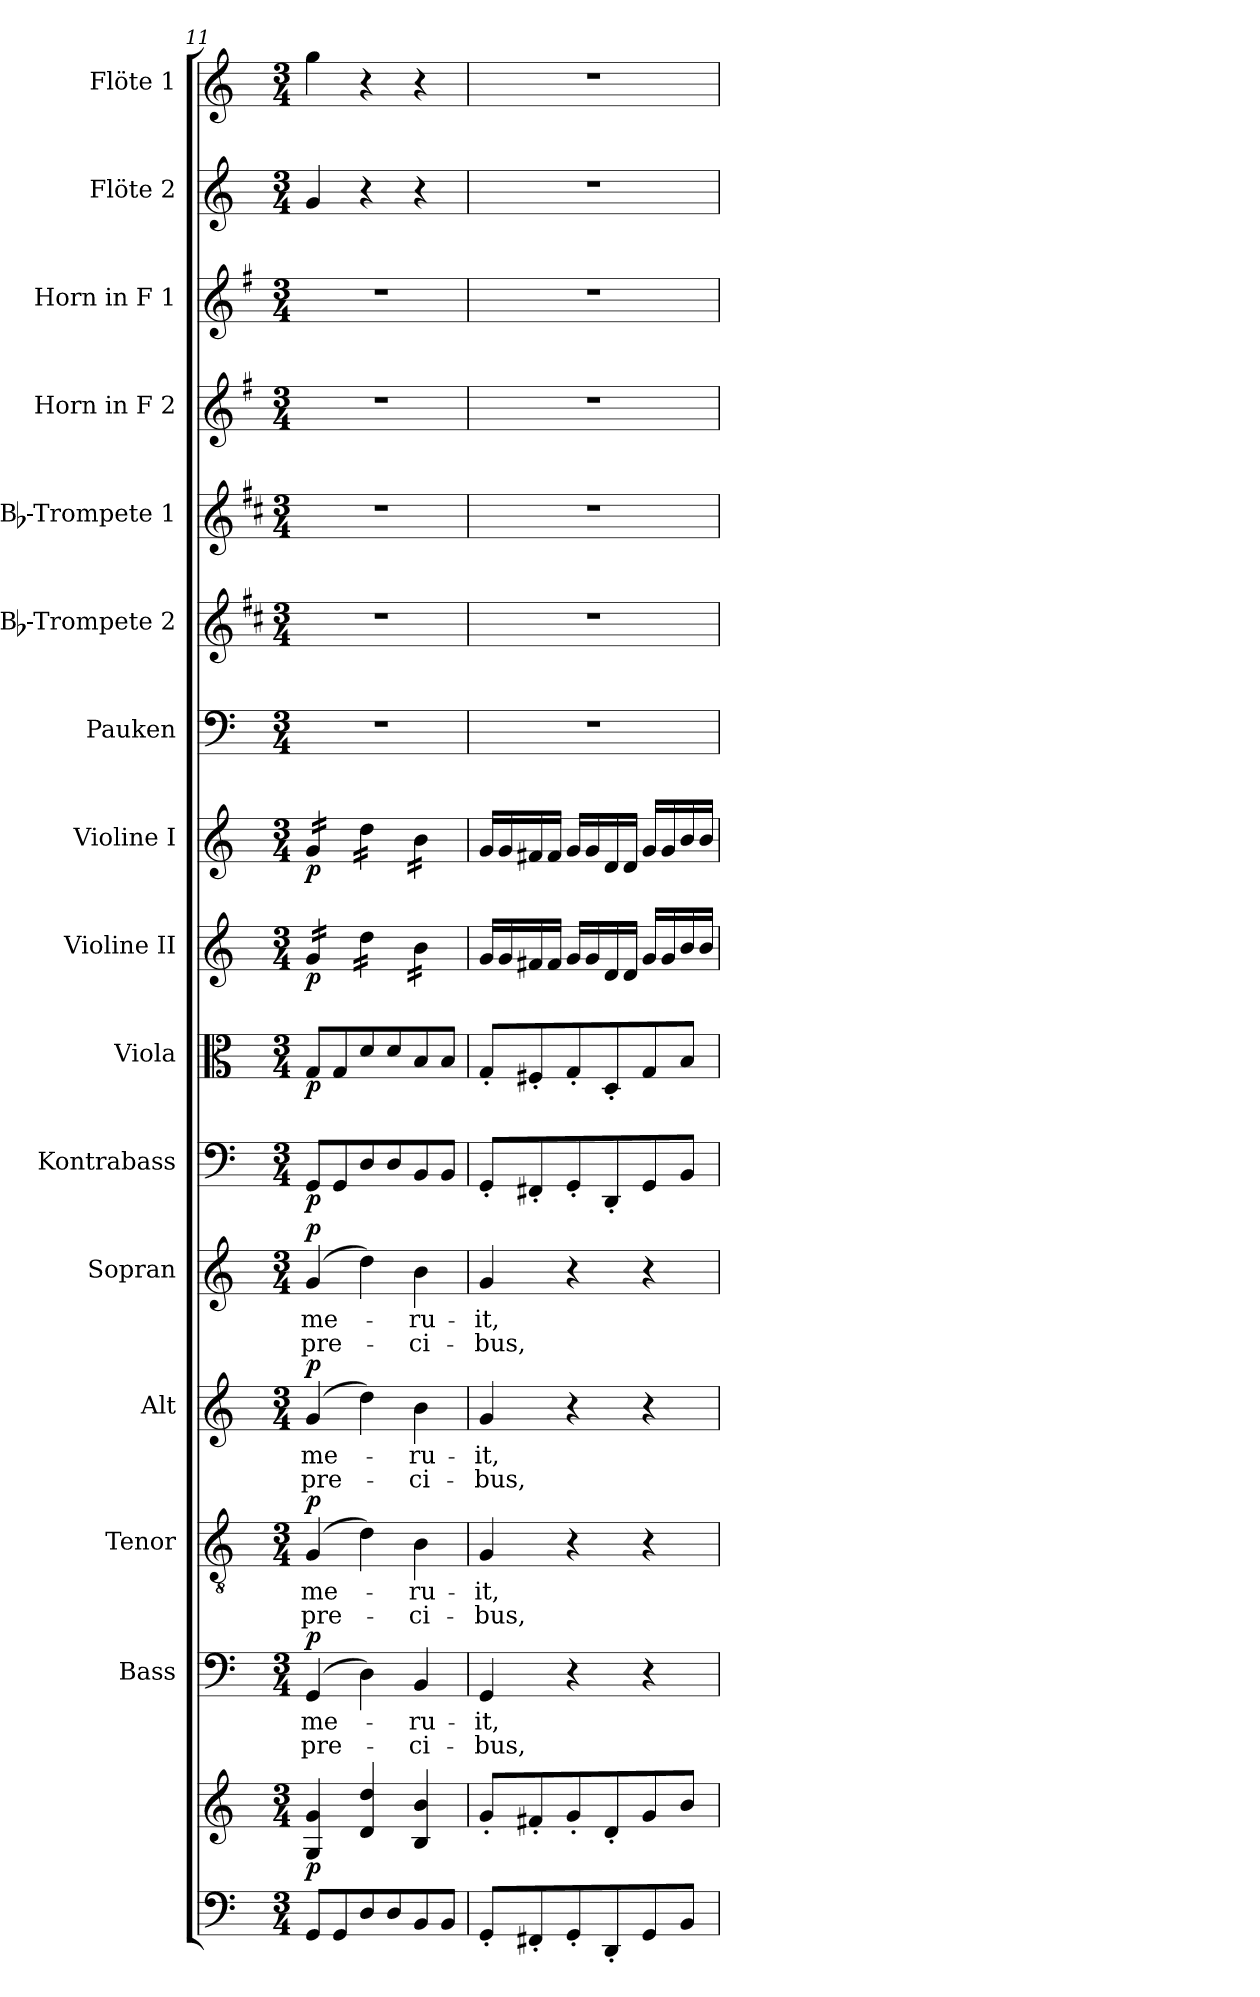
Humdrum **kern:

**kern	**kern	**dynam	**kern	**text	**text	**dynam	**kern	**text	**text	**dynam	**kern	**text	**text	**dynam	**kern	**text	**text	**dynam	**kern	**dynam	**kern	**dynam	**kern	**dynam	**kern	**dynam	**kern	**kern	**kern	**kern	**kern	**kern	**kern
*part16	*part16	*part16	*part15	*part15	*part15	*part15	*part14	*part14	*part14	*part14	*part13	*part13	*part13	*part13	*part12	*part12	*part12	*part12	*part11	*part11	*part10	*part10	*part9	*part9	*part8	*part8	*part7	*part6	*part5	*part4	*part3	*part2	*part1
*staff17	*staff16	*staff16/17	*staff15	*staff15	*staff15	*staff15	*staff14	*staff14	*staff14	*staff14	*staff13	*staff13	*staff13	*staff13	*staff12	*staff12	*staff12	*staff12	*staff11	*staff11	*staff10	*staff10	*staff9	*staff9	*staff8	*staff8	*staff7	*staff6	*staff5	*staff4	*staff3	*staff2	*staff1
*	*	*	*I"Bass	*	*	*	*I"Tenor	*	*	*	*I"Alt	*	*	*	*I"Sopran	*	*	*	*I"Kontrabass	*	*I"Viola	*	*I"Violine II	*	*I"Violine I	*	*I"Pauken	*I"Bb-Trompete 2	*I"Bb-Trompete 1	*I"Horn in F 2	*I"Horn in F 1	*I"Flöte 2	*I"Flöte 1
*	*	*	*I'B.	*	*	*	*I'T.	*	*	*	*I'A.	*	*	*	*I'S.	*	*	*	*I'Kb.	*	*I'Vla.	*	*I'Vl. II	*	*I'Vl. I	*	*I'Pk.	*I'Bb Trp. 2	*I'Bb Trp. 1	*	*	*I'Fl. 2	*I'Fl. 1
*clefF4	*clefG2	*	*clefF4	*	*	*	*clefGv2	*	*	*	*clefG2	*	*	*	*clefG2	*	*	*	*clefF4	*	*clefC3	*	*clefG2	*	*clefG2	*	*clefF4	*clefG2	*clefG2	*clefG2	*clefG2	*clefG2	*clefG2
*	*	*	*	*	*	*	*	*	*	*	*	*	*	*	*	*	*	*	*ITrd7c12	*	*	*	*	*	*	*	*	*ITrd1c2	*ITrd1c2	*ITrd4c7	*ITrd4c7	*	*
*k[]	*k[]	*	*k[]	*	*	*	*k[]	*	*	*	*k[]	*	*	*	*k[]	*	*	*	*k[]	*	*k[]	*	*k[]	*	*k[]	*	*k[]	*k[]	*k[]	*k[]	*k[]	*k[]	*k[]
*C:	*C:	*	*C:	*	*	*	*C:	*	*	*	*C:	*	*	*	*C:	*	*	*	*C:	*	*C:	*	*C:	*	*C:	*	*C:	*C:	*C:	*C:	*C:	*C:	*C:
*M3/4	*M3/4	*	*M3/4	*	*	*	*M3/4	*	*	*	*M3/4	*	*	*	*M3/4	*	*	*	*M3/4	*	*M3/4	*	*M3/4	*	*M3/4	*	*M3/4	*M3/4	*M3/4	*M3/4	*M3/4	*M3/4	*M3/4
=11	=11	=11	=11	=11	=11	=11	=11	=11	=11	=11	=11	=11	=11	=11	=11	=11	=11	=11	=11	=11	=11	=11	=11	=11	=11	=11	=11	=11	=11	=11	=11	=11	=11
!	!	!LO:DY:b	!	!LO:LY:b	!LO:LY:b	!LO:DY:a	!	!LO:LY:b	!LO:LY:b	!LO:DY:a	!	!LO:LY:b	!LO:LY:b	!LO:DY:a	!	!LO:LY:b	!LO:LY:b	!LO:DY:a	!	!LO:DY:b	!	!LO:DY:b	!	!LO:DY:b	!	!LO:DY:b	!	!	!	!	!	!	!
*	*	*	*	*	*	*	*	*	*	*	*	*	*	*	*	*	*	*	*	*	*	*	*tremolo	*	*	*	*	*	*	*	*	*	*
*	*	*	*	*	*	*	*	*	*	*	*	*	*	*	*	*	*	*	*	*	*	*	*	*	*tremolo	*	*	*	*	*	*	*	*
8GG/L	4G/ 4g/	p	(4GG/	me-	pre-	p	(4G/	me-	pre-	p	(4g/	me-	pre-	p	(4g/	me-	pre-	p	8GGG/L	p	8G/L	p	16g/LL	p	16g/LL	p	2.r	2.r	2.r	2.r	2.r	4g/	4gg\
.	.	.	.	.	.	.	.	.	.	.	.	.	.	.	.	.	.	.	.	.	.	.	16g/	.	16g/	.	.	.	.	.	.	.	.
8GG/	.	.	.	.	.	.	.	.	.	.	.	.	.	.	.	.	.	.	8GGG/	.	8G/	.	16g/	.	16g/	.	.	.	.	.	.	.	.
.	.	.	.	.	.	.	.	.	.	.	.	.	.	.	.	.	.	.	.	.	.	.	16g/JJ	.	16g/JJ	.	.	.	.	.	.	.	.
8D/	4d/ 4dd/	.	4D\)	.	.	.	4d\)	.	.	.	4dd\)	.	.	.	4dd\)	.	.	.	8DD/	.	8d/	.	16dd\LL	.	16dd\LL	.	.	.	.	.	.	4r	4r
.	.	.	.	.	.	.	.	.	.	.	.	.	.	.	.	.	.	.	.	.	.	.	16dd\	.	16dd\	.	.	.	.	.	.	.	.
8D/	.	.	.	.	.	.	.	.	.	.	.	.	.	.	.	.	.	.	8DD/	.	8d/	.	16dd\	.	16dd\	.	.	.	.	.	.	.	.
.	.	.	.	.	.	.	.	.	.	.	.	.	.	.	.	.	.	.	.	.	.	.	16dd\JJ	.	16dd\JJ	.	.	.	.	.	.	.	.
!	!	!	!	!LO:LY:b	!LO:LY:b	!	!	!LO:LY:b	!LO:LY:b	!	!	!LO:LY:b	!LO:LY:b	!	!	!LO:LY:b	!LO:LY:b	!	!	!	!	!	!	!	!	!	!	!	!	!	!	!	!
8BB/	4B/ 4b/	.	4BB/	-ru-	-ci-	.	4B\	-ru-	-ci-	.	4b\	-ru-	-ci-	.	4b\	-ru-	-ci-	.	8BBB/	.	8B/	.	16b\LL	.	16b\LL	.	.	.	.	.	.	4r	4r
.	.	.	.	.	.	.	.	.	.	.	.	.	.	.	.	.	.	.	.	.	.	.	16b\	.	16b\	.	.	.	.	.	.	.	.
8BB/J	.	.	.	.	.	.	.	.	.	.	.	.	.	.	.	.	.	.	8BBB/J	.	8B/J	.	16b\	.	16b\	.	.	.	.	.	.	.	.
.	.	.	.	.	.	.	.	.	.	.	.	.	.	.	.	.	.	.	.	.	.	.	16b\JJ	.	16b\JJ	.	.	.	.	.	.	.	.
*	*	*	*	*	*	*	*	*	*	*	*	*	*	*	*	*	*	*	*	*	*	*	*	*	*Xtremolo	*	*	*	*	*	*	*	*
*	*	*	*	*	*	*	*	*	*	*	*	*	*	*	*	*	*	*	*	*	*	*	*Xtremolo	*	*	*	*	*	*	*	*	*	*
=12	=12	=12	=12	=12	=12	=12	=12	=12	=12	=12	=12	=12	=12	=12	=12	=12	=12	=12	=12	=12	=12	=12	=12	=12	=12	=12	=12	=12	=12	=12	=12	=12	=12
!	!	!	!	!LO:LY:b	!LO:LY:b	!	!	!LO:LY:b	!LO:LY:b	!	!	!LO:LY:b	!LO:LY:b	!	!	!LO:LY:b	!LO:LY:b	!	!	!	!	!	!	!	!	!	!	!	!	!	!	!	!
8GG'</L	8g'</L	.	4GG/	-it,	-bus,	.	4G/	-it,	-bus,	.	4g/	-it,	-bus,	.	4g/	-it,	-bus,	.	8GGG'</L	.	8G'</L	.	16g/LL	.	16g/LL	.	2.r	2.r	2.r	2.r	2.r	2.r	2.r
.	.	.	.	.	.	.	.	.	.	.	.	.	.	.	.	.	.	.	.	.	.	.	16g/	.	16g/	.	.	.	.	.	.	.	.
8FF#X'</	8f#X'</	.	.	.	.	.	.	.	.	.	.	.	.	.	.	.	.	.	8FFF#X'</	.	8F#X'</	.	16f#X/	.	16f#X/	.	.	.	.	.	.	.	.
.	.	.	.	.	.	.	.	.	.	.	.	.	.	.	.	.	.	.	.	.	.	.	16f#/JJ	.	16f#/JJ	.	.	.	.	.	.	.	.
8GG'</	8g'</	.	4r	.	.	.	4r	.	.	.	4r	.	.	.	4r	.	.	.	8GGG'</	.	8G'</	.	16g/LL	.	16g/LL	.	.	.	.	.	.	.	.
.	.	.	.	.	.	.	.	.	.	.	.	.	.	.	.	.	.	.	.	.	.	.	16g/	.	16g/	.	.	.	.	.	.	.	.
8DD'</	8d'</	.	.	.	.	.	.	.	.	.	.	.	.	.	.	.	.	.	8DDD'</	.	8D'</	.	16d/	.	16d/	.	.	.	.	.	.	.	.
.	.	.	.	.	.	.	.	.	.	.	.	.	.	.	.	.	.	.	.	.	.	.	16d/JJ	.	16d/JJ	.	.	.	.	.	.	.	.
8GG/	8g/	.	4r	.	.	.	4r	.	.	.	4r	.	.	.	4r	.	.	.	8GGG/	.	8G/	.	16g/LL	.	16g/LL	.	.	.	.	.	.	.	.
.	.	.	.	.	.	.	.	.	.	.	.	.	.	.	.	.	.	.	.	.	.	.	16g/	.	16g/	.	.	.	.	.	.	.	.
8BB/J	8b/J	.	.	.	.	.	.	.	.	.	.	.	.	.	.	.	.	.	8BBB/J	.	8B/J	.	16b/	.	16b/	.	.	.	.	.	.	.	.
.	.	.	.	.	.	.	.	.	.	.	.	.	.	.	.	.	.	.	.	.	.	.	16b/JJ	.	16b/JJ	.	.	.	.	.	.	.	.
=	=	=	=	=	=	=	=	=	=	=	=	=	=	=	=	=	=	=	=	=	=	=	=	=	=	=	=	=	=	=	=	=	=
*-	*-	*-	*-	*-	*-	*-	*-	*-	*-	*-	*-	*-	*-	*-	*-	*-	*-	*-	*-	*-	*-	*-	*-	*-	*-	*-	*-	*-	*-	*-	*-	*-	*-
